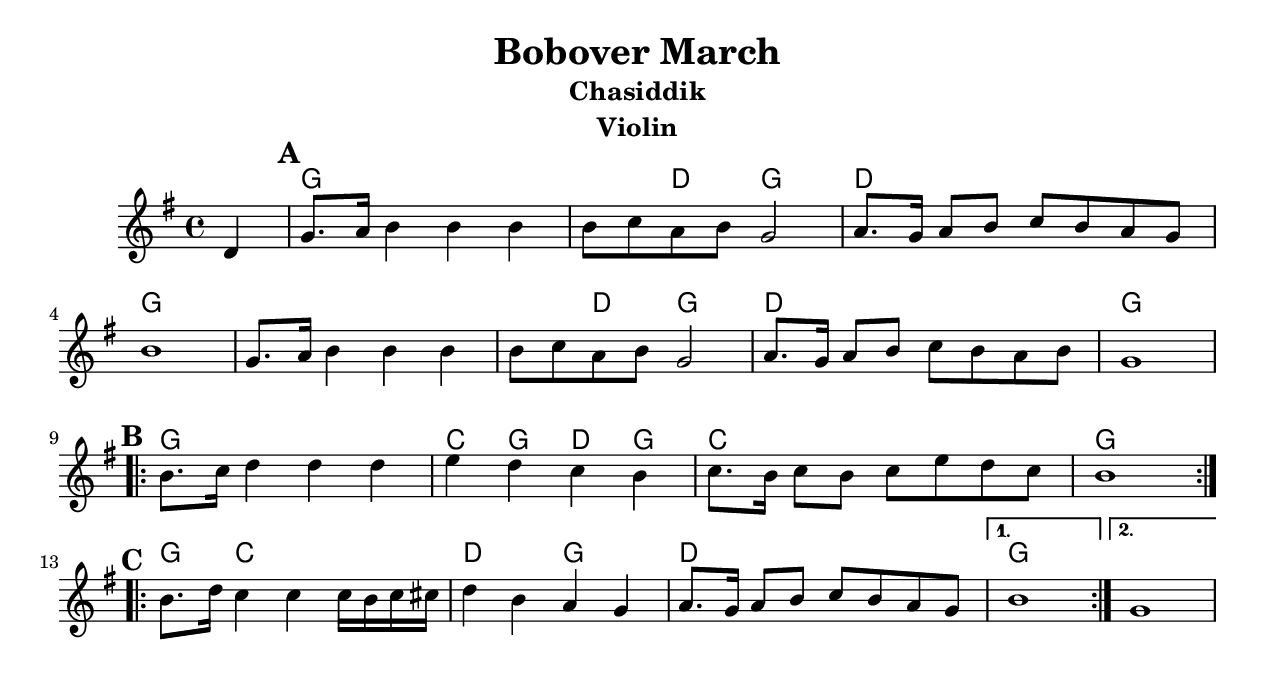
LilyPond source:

\version "2.18.0"
\include "english.ly"
%\pointAndClickOff
\paper{
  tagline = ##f
  print-all-headers = ##t
  #(set-paper-size "letter")
}
date = #(strftime "%d-%m-%Y" (localtime (current-time)))

%\markup{ \italic{ " Updated " \date  }  }

%\markup{ Got something to say? }

global = {
  \clef treble
  \key g \major
  \time 4/4
  \set Score.markFormatter = #format-mark-box-alphabet
}

%#################################### Melody ########################
melody = \relative c' {
  \global

  \partial 4*1 d4    %lead in notes
  \mark \default
  g8. a16 b4 b b
  b8 c a b g2
  a8. g16 a8 b c b a g
  b1

  g8. a16 b4 b b
  b8 c a b g2
  a8. g16 a8 b c b a b
  g1

  \repeat volta 2{
    \mark \default
    b8. c16 d4 d  d|
    e4 d c b
    c8. b16 c8 b c e d c
    b1
  }
  %\alternative { { }{ } }

  \repeat volta 2{
    \mark \default
    b8. d16 c4 c c16 b c cs|
    d4 b a g
    a8. g16 a8 b c b a g

  }
  \alternative { {b1 }{g1 } }

}
%################################# Lyrics #####################
%\addlyrics{  }
%################################# Chords #######################
harmonies = \chordmode {
  s4
  g4*5
  d4
  g2
  d1
  g4*9
  d4
  g2
  d1
  g1
  %
  g1
  c4
  g4
  d4 %?
  g4
  c1
  g1
  %
  g4
  c4*3
  d2
  g2
  d1
  g1*2

}

\score {
  <<
    \new ChordNames {
      \set chordChanges = ##f
      \harmonies
    }
    \new Staff
    \melody
  >>
  \header{
    title= "Bobover March"
    subtitle="Chasiddik"
    composer= ""
    instrument = "Violin"
    arranger= ""
  }
  \midi{\tempo 4 = 120}
  \layout{indent = 1.0\cm}
}
%{
% more verses:
\markup{}
\markup {
  \fill-line {
    \hspace #0.1 % distance from left margin
    \column {
      \line { "1."
	\column {
	  ""
	}
      }
      \hspace #0.2 % vertical distance between verses
      \line { "2."
	\column {
	 ""
	}
      }
    }
    \hspace #0.1  % horiz. distance between columns
    \column {
      \line { "3."
	\column {
	  ""
	}
      }
      \hspace #0.2 % distance between verses
      \line { "4."
	\column {
	 ""
	}
      }
    }
    \hspace #0.1 % distance to right margin
  }
}

%}
